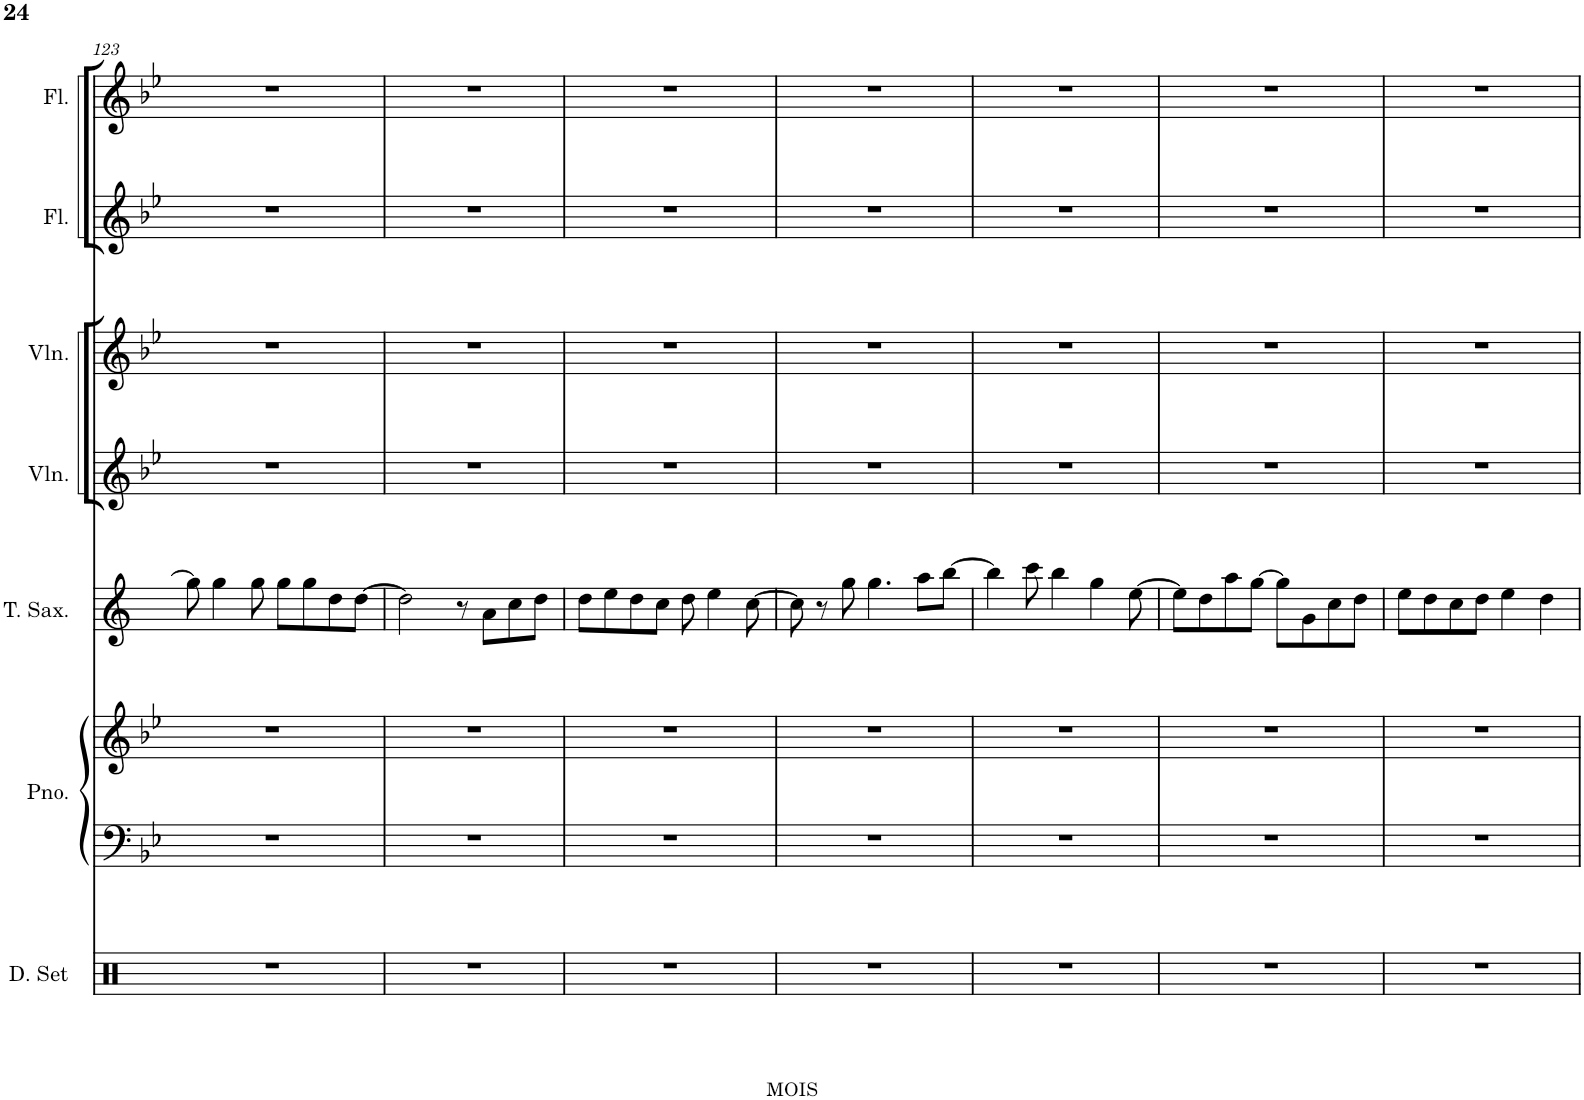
**kern	**kern	**kern	**kern	**kern	**kern	**kern	**kern
*part7	*part6	*part6	*part5	*part4	*part3	*part2	*part1
*staff8	*staff7	*staff6	*staff5	*staff4	*staff3	*staff2	*staff1
*I"Drumset	*I"Piano	*	*I"Tenor Saxophone	*I"Violin	*I"Violin	*I"Flute	*I"Flute
*I'D. Set	*I'Pno.	*	*I'T. Sax.	*I'Vln.	*I'Vln.	*I'Fl.	*I'Fl.
!!LO:PB:g=z
*clefX	*clefF4	*clefG2	*clefG2	*clefG2	*clefG2	*clefG2	*clefG2
*	*	*	*Trd8c14	*	*	*	*
*k[]	*k[b-e-]	*k[b-e-]	*k[]	*k[b-e-]	*k[b-e-]	*k[b-e-]	*k[b-e-]
*M4/4	*M4/4	*M4/4	*M4/4	*M4/4	*M4/4	*M4/4	*M4/4
=123	=123	=123	=123	=123	=123	=123	=123
1r	1r	1r	8gg\]	1r	1r	1r	1r
.	.	.	4gg\	.	.	.	.
.	.	.	8gg\	.	.	.	.
.	.	.	8gg\L	.	.	.	.
.	.	.	8gg\	.	.	.	.
.	.	.	8dd\	.	.	.	.
.	.	.	[8dd\J	.	.	.	.
=124	=124	=124	=124	=124	=124	=124	=124
1r	1r	1r	2dd\]	1r	1r	1r	1r
.	.	.	8r	.	.	.	.
.	.	.	8a\L	.	.	.	.
.	.	.	8cc\	.	.	.	.
.	.	.	8dd\J	.	.	.	.
=125	=125	=125	=125	=125	=125	=125	=125
1r	1r	1r	8dd\L	1r	1r	1r	1r
.	.	.	8ee\	.	.	.	.
.	.	.	8dd\	.	.	.	.
.	.	.	8cc\J	.	.	.	.
.	.	.	8dd\	.	.	.	.
.	.	.	4ee\	.	.	.	.
.	.	.	[8cc\	.	.	.	.
=126	=126	=126	=126	=126	=126	=126	=126
1r	1r	1r	8cc\]	1r	1r	1r	1r
.	.	.	8r	.	.	.	.
.	.	.	8gg\	.	.	.	.
.	.	.	4.gg\	.	.	.	.
.	.	.	8aa\L	.	.	.	.
.	.	.	[8bb\J	.	.	.	.
=127	=127	=127	=127	=127	=127	=127	=127
1r	1r	1r	4bb\]	1r	1r	1r	1r
.	.	.	8ccc\	.	.	.	.
.	.	.	4bb\	.	.	.	.
.	.	.	4gg\	.	.	.	.
.	.	.	[8ee\	.	.	.	.
=128	=128	=128	=128	=128	=128	=128	=128
1r	1r	1r	8ee\L]	1r	1r	1r	1r
.	.	.	8dd\	.	.	.	.
.	.	.	8aa\	.	.	.	.
.	.	.	[8gg\J	.	.	.	.
.	.	.	8gg\L]	.	.	.	.
.	.	.	8g\	.	.	.	.
.	.	.	8cc\	.	.	.	.
.	.	.	8dd\J	.	.	.	.
=129	=129	=129	=129	=129	=129	=129	=129
1r	1r	1r	8ee\L	1r	1r	1r	1r
.	.	.	8dd\	.	.	.	.
.	.	.	8cc\	.	.	.	.
.	.	.	8dd\J	.	.	.	.
.	.	.	4ee\	.	.	.	.
.	.	.	4dd\	.	.	.	.
=	=	=	=	=	=	=	=
*-	*-	*-	*-	*-	*-	*-	*-
